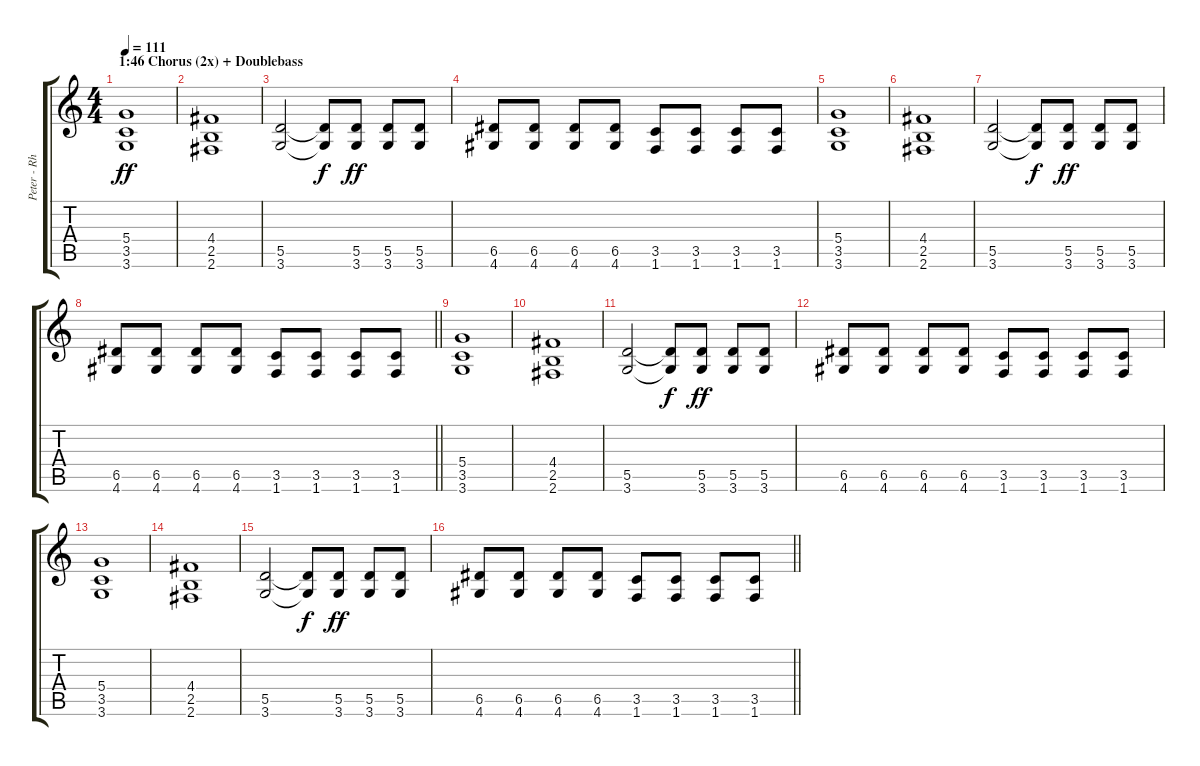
\track ("Peter - Rhythm Guitar (E-Tuning) MUTED!!" "Peter - Rh") {mute instrument overdrivenguitar}
\staff {score tabs}
\tuning (E4 B3 G3 D3 A2 E2) {hide}
\ts (4 4)
\section ("" "1:46 Chorus (2x) + Doublebass")
\tempo 111
\clef g2
\ks c
(5.4 3.5 3.6).1{dy ff} |
(4.4 2.5 2.6).1 |
(5.5 3.6).2 (5.5{t} 3.6{t}).8{dy f} (5.5 3.6).8{dy ff} (5.5 3.6).8 (5.5 3.6).8 |
(6.5 4.6).8 (6.5 4.6).8 (6.5 4.6).8 (6.5 4.6).8 (3.5 1.6).8 (3.5 1.6).8 (3.5 1.6).8 (3.5 1.6).8 |
(5.4 3.5 3.6).1 |
(4.4 2.5 2.6).1 |
(5.5 3.6).2 (5.5{t} 3.6{t}).8{dy f} (5.5 3.6).8{dy ff} (5.5 3.6).8 (5.5 3.6).8 |
\barLineRight lightlight
(6.5 4.6).8 (6.5 4.6).8 (6.5 4.6).8 (6.5 4.6).8 (3.5 1.6).8 (3.5 1.6).8 (3.5 1.6).8 (3.5 1.6).8 |
(5.4 3.5 3.6).1 |
(4.4 2.5 2.6).1 |
(5.5 3.6).2 (5.5{t} 3.6{t}).8{dy f} (5.5 3.6).8{dy ff} (5.5 3.6).8 (5.5 3.6).8 |
(6.5 4.6).8 (6.5 4.6).8 (6.5 4.6).8 (6.5 4.6).8 (3.5 1.6).8 (3.5 1.6).8 (3.5 1.6).8 (3.5 1.6).8 |
(5.4 3.5 3.6).1 |
(4.4 2.5 2.6).1 |
(5.5 3.6).2 (5.5{t} 3.6{t}).8{dy f} (5.5 3.6).8{dy ff} (5.5 3.6).8 (5.5 3.6).8 |
\barLineRight lightlight
(6.5 4.6).8 (6.5 4.6).8 (6.5 4.6).8 (6.5 4.6).8 (3.5 1.6).8 (3.5 1.6).8 (3.5 1.6).8 (3.5 1.6).8
